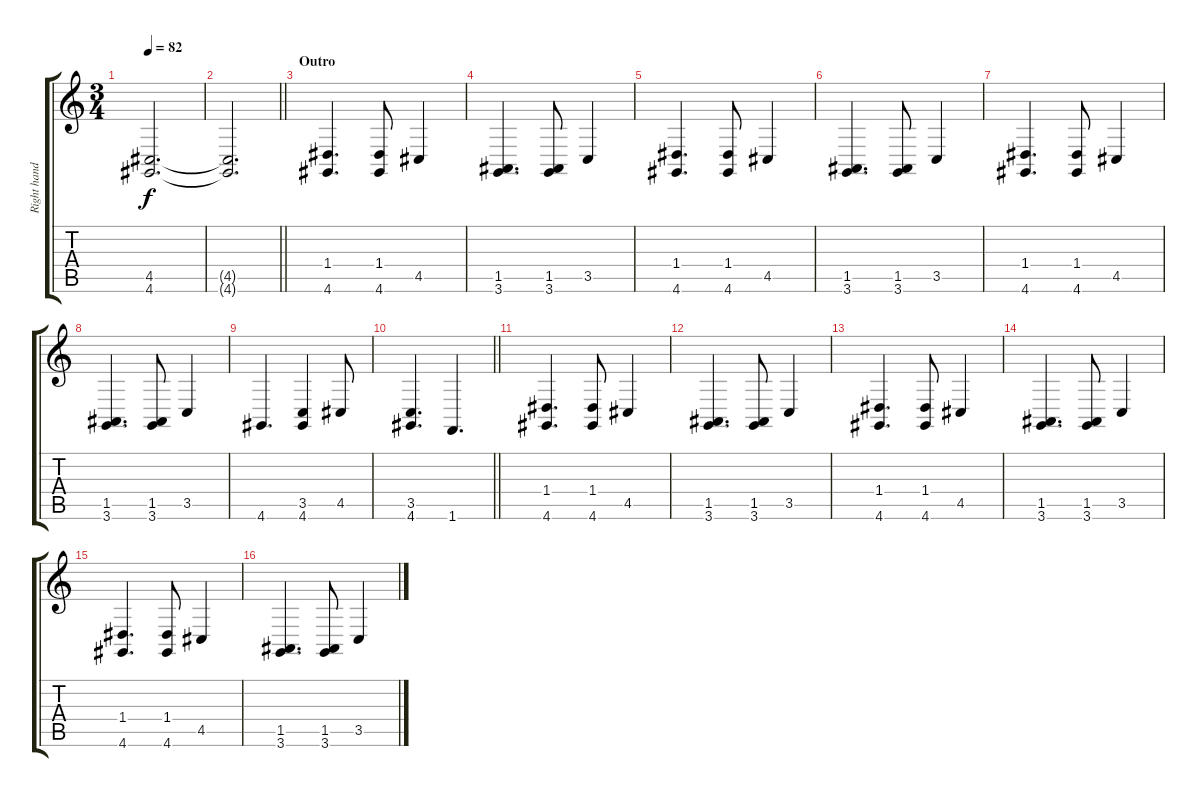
\track ("Right hand" "Right hand") {instrument acousticgrandpiano}
\staff {score tabs}
\tuning (E4 B3 G3 D3 A2 E2) {hide}
\ts (3 4)
\tempo 82
\clef g2
\ks c
(4.5 4.6).2{d dy f} |
\barLineRight lightlight
(4.5{t} 4.6{t}).2{d} |
\section ("" "Outro")
(1.4 4.6).4{d} (1.4 4.6).8 4.5.4 |
(1.5 3.6).4{d} (1.5 3.6).8 3.5.4 |
(1.4 4.6).4{d} (1.4 4.6).8 4.5.4 |
(1.5 3.6).4{d} (1.5 3.6).8 3.5.4 |
(1.4 4.6).4{d} (1.4 4.6).8 4.5.4 |
(1.5 3.6).4{d} (1.5 3.6).8 3.5.4 |
4.6.4{d} (3.5 4.6).4 4.5.8 |
\barLineRight lightlight
(3.5 4.6).4{d} 1.6.4{d} |
(1.4 4.6).4{d} (1.4 4.6).8 4.5.4 |
(1.5 3.6).4{d} (1.5 3.6).8 3.5.4 |
(1.4 4.6).4{d} (1.4 4.6).8 4.5.4 |
(1.5 3.6).4{d} (1.5 3.6).8 3.5.4 |
(1.4 4.6).4{d} (1.4 4.6).8 4.5.4 |
(1.5 3.6).4{d} (1.5 3.6).8 3.5.4
